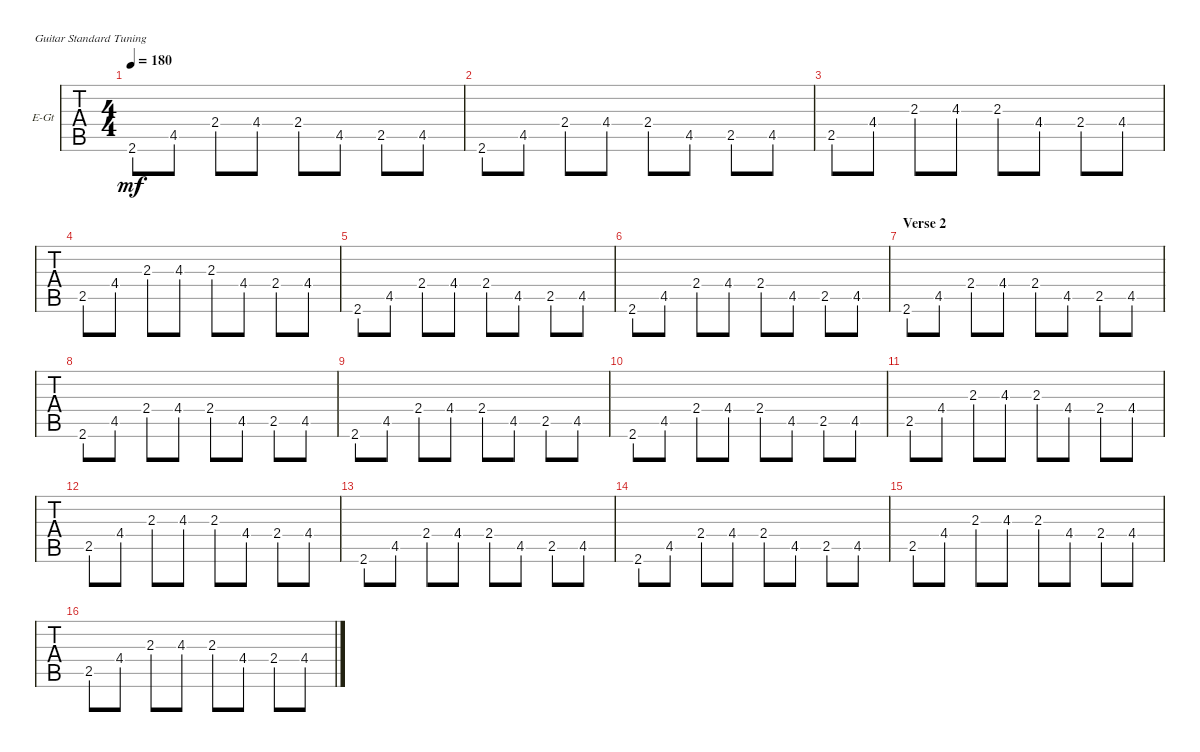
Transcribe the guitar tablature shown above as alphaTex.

\defaultSystemsLayout 4
\bracketExtendMode groupsimilarinstruments
\firstSystemTrackNameOrientation horizontal
\otherSystemsTrackNameOrientation horizontal
\track ("Bass" "E-Gt") {instrument electricguitarclean}
\staff {tabs}
\tuning (E4 B3 G3 D3 A2 E2)
\ts (4 4)
\tempo 180
\clef g2
\scale
0.333333
\ks f#minor
2.6.8{dy mf} 4.5.8 2.4.8 4.4.8 2.4.8 4.5.8 2.5.8 4.5.8 |
\scale
0.333333 2.6.8 4.5.8 2.4.8 4.4.8 2.4.8 4.5.8 2.5.8 4.5.8 |
\scale
0.333333 2.5.8 4.4.8 2.3.8 4.3.8 2.3.8 4.4.8 2.4.8 4.4.8 |
\scale
0.333333 2.5.8 4.4.8 2.3.8 4.3.8 2.3.8 4.4.8 2.4.8 4.4.8 |
\scale
0.333333 2.6.8 4.5.8 2.4.8 4.4.8 2.4.8 4.5.8 2.5.8 4.5.8 |
\scale
0.333333 2.6.8 4.5.8 2.4.8 4.4.8 2.4.8 4.5.8 2.5.8 4.5.8 |
\section ("" "Verse 2")
\scale
0.333333 2.6.8 4.5.8 2.4.8 4.4.8 2.4.8 4.5.8 2.5.8 4.5.8 |
\scale
0.333333 2.6.8 4.5.8 2.4.8 4.4.8 2.4.8 4.5.8 2.5.8 4.5.8 |
\scale
0.333333 2.6.8 4.5.8 2.4.8 4.4.8 2.4.8 4.5.8 2.5.8 4.5.8 |
\scale
0.333333 2.6.8 4.5.8 2.4.8 4.4.8 2.4.8 4.5.8 2.5.8 4.5.8 |
\scale
0.333333 2.5.8 4.4.8 2.3.8 4.3.8 2.3.8 4.4.8 2.4.8 4.4.8 |
\scale
0.333333 2.5.8 4.4.8 2.3.8 4.3.8 2.3.8 4.4.8 2.4.8 4.4.8 |
2.6.8 4.5.8 2.4.8 4.4.8 2.4.8 4.5.8 2.5.8 4.5.8 |
2.6.8 4.5.8 2.4.8 4.4.8 2.4.8 4.5.8 2.5.8 4.5.8 |
2.5.8 4.4.8 2.3.8 4.3.8 2.3.8 4.4.8 2.4.8 4.4.8 |
2.5.8 4.4.8 2.3.8 4.3.8 2.3.8 4.4.8 2.4.8 4.4.8
